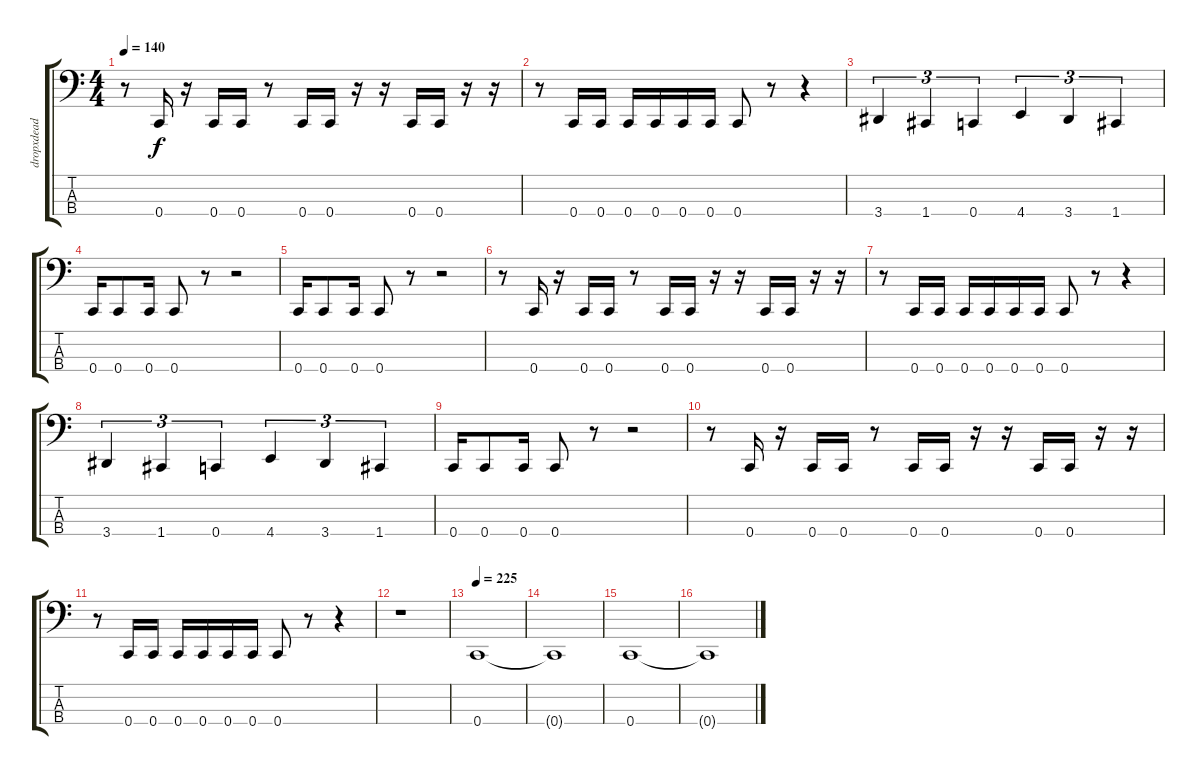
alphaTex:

\track ("dropxdead" "dropxdead") {instrument electricbassfinger}
\staff {score tabs}
\tuning (F2 C2 G2 C1) {hide}
\ts (4 4)
\tempo 140
\clef f4
\ks c
r.8{dy f} 0.4.16 r.16 0.4.16 0.4.16 r.8 0.4.16 0.4.16 r.16 r.16 0.4.16 0.4.16 r.16 r.16 |
r.8 0.4.16 0.4.16 0.4.16 0.4.16 0.4.16 0.4.16 0.4.8 r.8 r.4 |
3.4.4{tu (3 2)} 1.4.4{tu (3 2)} 0.4.4{tu (3 2)} 4.4.4{tu (3 2)} 3.4.4{tu (3 2)} 1.4.4{tu (3 2)} |
0.4.16 0.4.8 0.4.16 0.4.8 r.8 r.2 |
0.4.16 0.4.8 0.4.16 0.4.8 r.8 r.2 |
r.8 0.4.16 r.16 0.4.16 0.4.16 r.8 0.4.16 0.4.16 r.16 r.16 0.4.16 0.4.16 r.16 r.16 |
r.8 0.4.16 0.4.16 0.4.16 0.4.16 0.4.16 0.4.16 0.4.8 r.8 r.4 |
3.4.4{tu (3 2)} 1.4.4{tu (3 2)} 0.4.4{tu (3 2)} 4.4.4{tu (3 2)} 3.4.4{tu (3 2)} 1.4.4{tu (3 2)} |
0.4.16 0.4.8 0.4.16 0.4.8 r.8 r.2 |
r.8 0.4.16 r.16 0.4.16 0.4.16 r.8 0.4.16 0.4.16 r.16 r.16 0.4.16 0.4.16 r.16 r.16 |
r.8 0.4.16 0.4.16 0.4.16 0.4.16 0.4.16 0.4.16 0.4.8 r.8 r.4 |
r.1 |
\tempo 225
0.4.1 |
0.4{t}.1 |
0.4.1 |
0.4{t}.1
